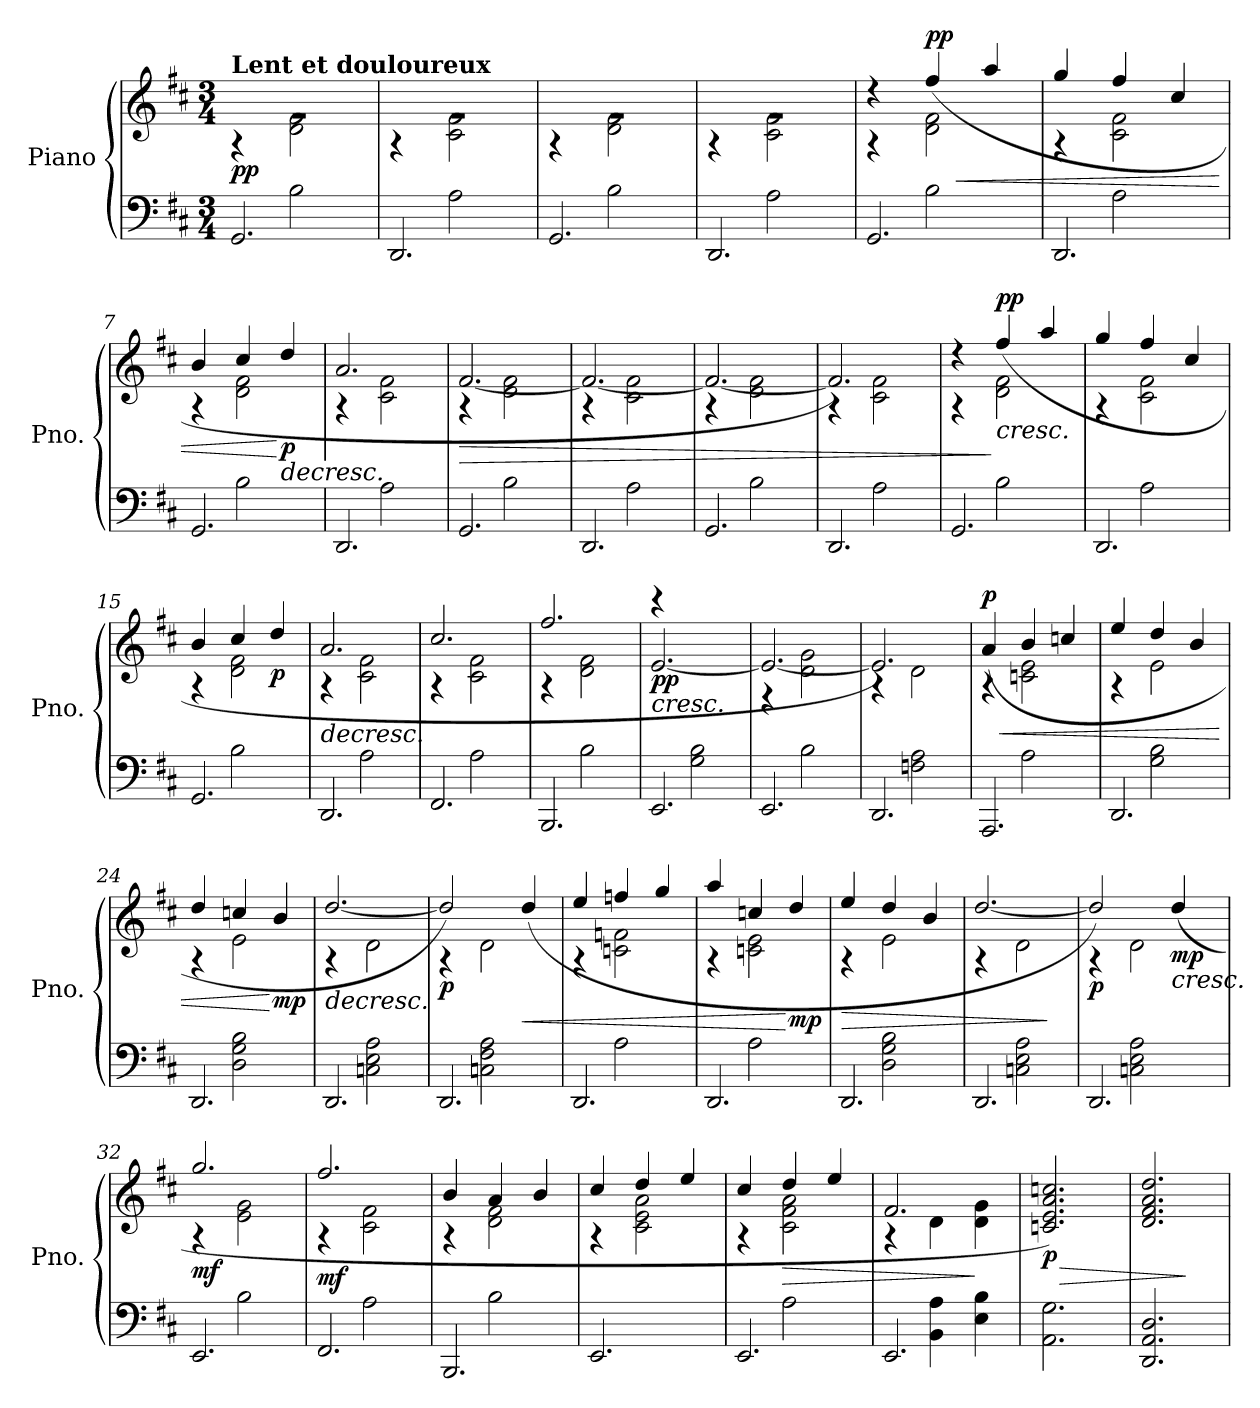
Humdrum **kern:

**kern	**kern	**dynam
*part1	*part1	*part1
*staff2	*staff1	*staff1/2
*I"Piano	*	*
*I'Pno.	*	*
*clefF4	*clefG2	*
*k[f#c#]	*k[f#c#]	*
*M3/4	*M3/4	*
=1	=1	=1
*^	*^	*
!	!	!LO:TX:a:B:t=Lent et douloureux	!	!
!	!	!	!	!LO:DY:b
4ryy	2.GG/	4rA	2.rg	pp
2B\	.	2d\ 2f#\	.	.
=2	=2	=2	=2	=2
4ryy	2.DD/	4rA	2.rg	.
2A\	.	2c#\ 2f#\	.	.
=3	=3	=3	=3	=3
4ryy	2.GG/	4rA	2.rg	.
2B\	.	2d\ 2f#\	.	.
=4	=4	=4	=4	=4
4ryy	2.DD/	4rA	2.rg	.
2A\	.	2c#\ 2f#\	.	.
=5	=5	=5	=5	=5
4ryy	2.GG/	4rA	4rdd	.
!	!	!	!	!LO:HP:b
!	!	!	!	!LO:DY:n=1:a
2B\	.	2d\ 2f#\	(>4ff#/	< pp
.	.	.	4aa/	.
=6	=6	=6	=6	=6
4ryy	2.DD/	4rA	4gg/	.
2A\	.	2c#\ 2f#\	4ff#/	.
.	.	.	4cc#/	.
=7	=7	=7	=7	=7
4ryy	2.GG/	4rA	4b/	.
2B\	.	2d\ 2f#\	4cc#/	.
!	!	!	!	!LO:HP:n=1:b
!	!	!	!	!LO:DY:n=1:b
.	.	.	4dd/	[ > p
=8	=8	=8	=8	=8
4ryy	2.DD/	4rA	2.a/	.
2A\	.	2c#\ 2f#\	.	.
=9	=9	=9	=9	=9
!	!	!	!	!LO:HP:b
!	!	!	!	!LO:DY:n=1:b
!	!	!	!	!LO:DY:n=2:b
4ryy	2.GG/	4rA	[2.f#/	> f mp
2B\	.	2d\ 2f#\	.	.
=10	=10	=10	=10	=10
4ryy	2.DD/	4rA	2.f#/_	.
2A\	.	2c#\ 2f#\	.	.
=11	=11	=11	=11	=11
4ryy	2.GG/	4rA	2.f#/_	.
2B\	.	2d\ 2f#\	.	.
=12	=12	=12	=12	=12
4ryy	2.DD/	4rA	2.f#/])	.
2A\	.	2c#\ 2f#\	.	.
=13	=13	=13	=13	=13
4ryy	2.GG/	4rA	4rdd	.
!	!	!	!	!LO:HP:n=1:b
!	!	!	!	!LO:DY:n=1:a
2B\	.	2d\ 2f#\	(>4ff#/	] < pp
.	.	.	4aa/	.
!!LO:LB:g=z	!!
=14	=14	=14	=14	=14
4ryy	2.DD/	4rA	4gg/	.
2A\	.	2c#\ 2f#\	4ff#/	.
.	.	.	4cc#/	.
=15	=15	=15	=15	=15
4ryy	2.GG/	4rA	4b/	.
2B\	.	2d\ 2f#\	4cc#/	.
!	!	!	!	!LO:DY:n=1:b
.	.	.	4dd/	] p
=16	=16	=16	=16	=16
!	!	!	!	!LO:HP:b
4ryy	2.DD/	4rA	2.a/	>
2A\	.	2c#\ 2f#\	.	.
=17	=17	=17	=17	=17
4ryy	2.FF#/	4rA	2.cc#/	.
2A\	.	2c#\ 2f#\	.	.
=18	=18	=18	=18	=18
4ryy	2.BBB/	4rA	2.ff#/	.
2B\	.	2d\ 2f#\	.	.
*v	*v	*	*	*
*	*v	*v	*
.	.	[
=19	=19	=19
*^	*	*
!	!	!	!LO:HP:b
*	*	*^	*
!	!	!	!	!LO:DY:n=1:b
4ryy	2.EE/	4rccc	[2.e/	< pp
2G\ 2B\	.	2ryy	.	.
=20	=20	=20	=20	=20
4ryy	2.EE/	4rF	2.e/_	.
2B\	.	2d\ 2g\	.	.
=21	=21	=21	=21	=21
4ryy	2.DD/	4rA	2.e/])	.
2Fn\ 2A\	.	2d\	.	.
*v	*v	*	*	*
*	*v	*v	*
.	.	]
=22	=22	=22
*^	*	*
!	!	!	!LO:HP:b
*	*	*^	*
!	!	!	!	!LO:DY:n=1:a
4ryy	2.AAA/	4rA	(>4a/	< p
2A\	.	2cn\ 2e\	4b/	.
.	.	.	4ccn/	.
=23	=23	=23	=23	=23
4ryy	2.DD/	4rA	4ee/	.
2G\ 2B\	.	2e\	4dd/	.
.	.	.	4b/	.
=24	=24	=24	=24	=24
4ryy	2.DD/	4rA	4dd/	.
2D\ 2G\ 2B\	.	2e\	4ccn/	.
!	!	!	!	!LO:DY:n=1:b
.	.	.	4b/	[ mp
=25	=25	=25	=25	=25
!	!	!	!	!LO:HP:b
4ryy	2.DD/	4rA	[2.dd/	>
2Cn\ 2E\ 2A\	.	2d\	.	.
*v	*v	*	*	*
*	*v	*v	*
.	.	[
!!LO:LB:g=z
=26	=26	=26
*^	*^	*
!	!	!	!	!LO:DY:b
4ryy	2.DD/	4rA	2dd/])	p
2Cn\ 2F#\ 2A\	.	2d\	.	.
!	!	!	!	!LO:HP:b
.	.	.	(>4dd/	<
*v	*v	*	*	*
*	*v	*v	*
.	.	]
=27	=27	=27
*^	*^	*
4ryy	2.DD/	4rA	4ee/	.
2A\	.	2cn\ 2fn\	4ffn/	.
.	.	.	4gg/	.
=28	=28	=28	=28	=28
4ryy	2.DD/	4rA	4aa/	.
2A\	.	2cn\ 2e\	4ccn/	.
!	!	!	!	!LO:DY:n=1:b
.	.	.	4dd/	[ mp
=29	=29	=29	=29	=29
!	!	!	!	!LO:HP:b
4ryy	2.DD/	4rA	4ee/	>
2D\ 2G\ 2B\	.	2e\	4dd/	.
.	.	.	4b/	.
=30	=30	=30	=30	=30
4ryy	2.DD/	4rA	[2.dd/	.
2Cn\ 2E\ 2A\	.	2d\	.	.
*v	*v	*	*	*
*	*v	*v	*
.	.	]
=31	=31	=31
*^	*^	*
!	!	!	!	!LO:DY:b
4ryy	2.DD/	4rA	2dd/])	p
2Cn\ 2E\ 2A\	.	2d\	.	.
!	!	!	!	!LO:HP:b
!	!	!	!	!LO:DY:n=1:b
.	.	.	(>4dd/	< mp
=32	=32	=32	=32	=32
!	!	!	!	!LO:DY:b
4ryy	2.EE/	4rA	2.gg/	mf
2B\	.	2e\ 2g\	.	.
*v	*v	*	*	*
*	*v	*v	*
.	.	[
=33	=33	=33
*^	*^	*
!	!	!	!	!LO:DY:b
4ryy	2.FF#/	4rA	2.ff#/	mf
2A\	.	2c#\ 2f#\	.	.
=34	=34	=34	=34	=34
*	*	*MM82	*	*
4ryy	2.BBB/	4rA	4b/	.
2B\	.	2d\ 2f#\	4a/	.
*	*	*MM83	*	*
.	.	.	4b/	.
*v	*v	*	*	*
=35	=35	=35	=35
2.EE/	4rA	4cc#/	.
*	*MM84	*	*
.	2c#\ 2e\ 2a\	4dd/	.
.	.	4ee/	.
=36	=36	=36	=36
*	*MM82	*	*
*^	*	*	*
4ryy	2.EE/	4rA	4cc#/	.
!	!	!	!	!LO:HP:b
2A\	.	2c#\ 2f#\ 2a\	4dd/	>
*	*	*MM80	*	*
.	.	.	4ee/	.
=37	=37	=37	=37	=37
*	*	*MM73	*	*
4ryy	2.EE/	4rA	2.f#/	.
*	*	*MM70	*	*
4BB\ 4A\	.	4d\	.	.
*	*	*MM60	*	*
4E\ 4B\	.	4d\ 4g\	.	]
*v	*v	*	*	*
*	*v	*v	*
!!LO:LB:g=z
=38	=38	=38
*	*MM73	*
!	!	!LO:HP:b
!	!	!LO:DY:n=1:b
2.AA\ 2.G\	2.cn/ 2.e/ 2.a/ 2.ccn/)	> p
=39	=39	=39
2.DD/ 2.AA/ 2.D/	2.d/ 2.f#/ 2.a/ 2.dd/	.
.	.	]
=	=	=
*-	*-	*-
